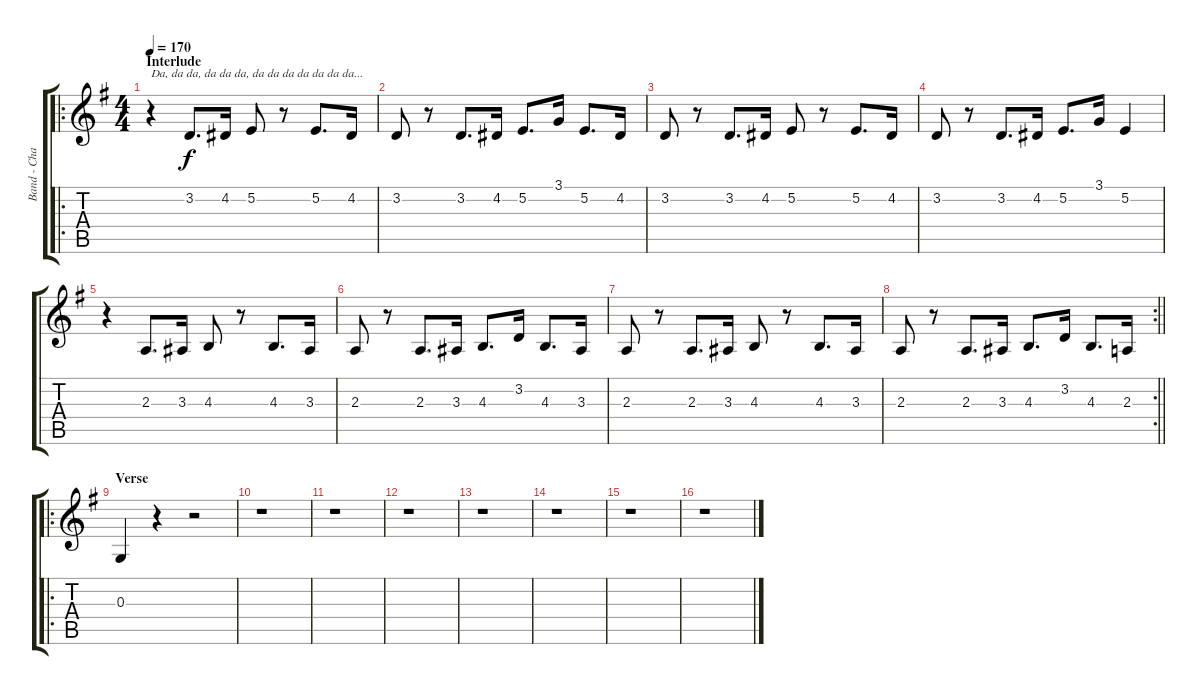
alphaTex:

\track ("Band - Chant" "Band - Cha") {instrument lead2sawtooth}
\staff {score tabs}
\tuning (E4 B3 G3 D3 A2 E2) {hide}
\ro
\ts (4 4)
\section ("" "Interlude")
\tempo 170
\clef g2
\ks g
r.4{txt "Da, da da, da da da, da da da da da da da..." dy f} 3.2.8{d} 4.2.16 5.2.8 r.8 5.2.8{d} 4.2.16 |
3.2.8 r.8 3.2.8{d} 4.2.16 5.2.8{d} 3.1.16 5.2.8{d} 4.2.16 |
3.2.8 r.8 3.2.8{d} 4.2.16 5.2.8 r.8 5.2.8{d} 4.2.16 |
3.2.8 r.8 3.2.8{d} 4.2.16 5.2.8{d} 3.1.16 5.2.4 |
r.4 2.3.8{d} 3.3.16 4.3.8 r.8 4.3.8{d} 3.3.16 |
2.3.8 r.8 2.3.8{d} 3.3.16 4.3.8{d} 3.2.16 4.3.8{d} 3.3.16 |
2.3.8 r.8 2.3.8{d} 3.3.16 4.3.8 r.8 4.3.8{d} 3.3.16 |
\rc 2
\barLineRight lightlight
2.3.8 r.8 2.3.8{d} 3.3.16 4.3.8{d} 3.2.16 4.3.8{d} 2.3.16 |
\ro
\section ("" "Verse")
0.3.4 r.4 r.2 |
r.1 |
r.1 |
r.1 |
r.1 |
r.1 |
r.1 |
r.1
